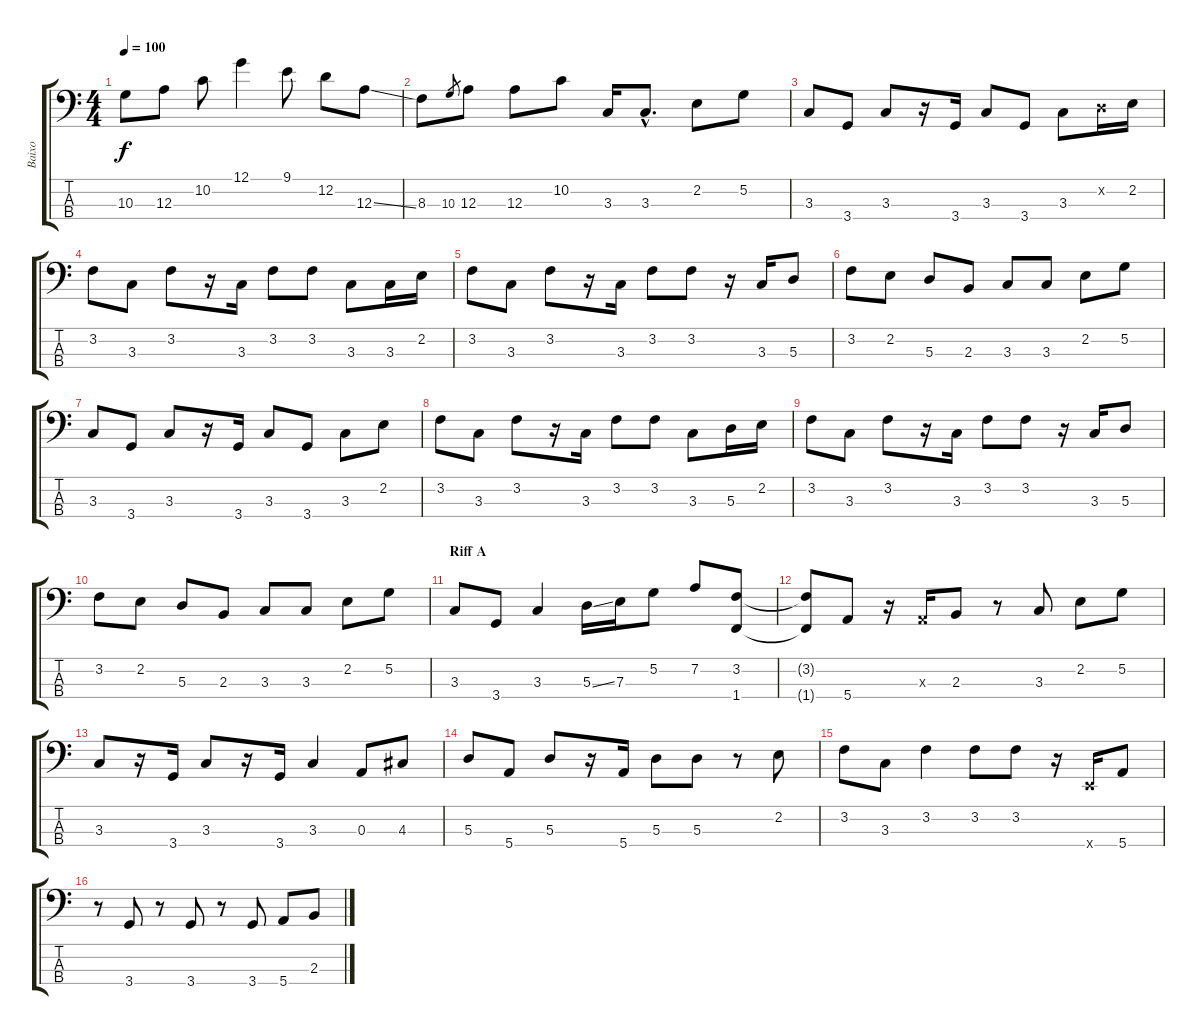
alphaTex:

\track ("Baixo" "Baixo") {instrument electricbassfinger}
\staff {score tabs}
\tuning (G2 D2 A1 E1) {hide}
\ts (4 4)
\tempo 100
\clef f4
\ks c
10.3.8{dy f instrument electricbassfinger} 12.3.8 10.2.8 12.1.4 9.1.8 12.2.8 12.3{ss}.8 |
8.3.8 10.3.8{gr} 12.3.8 12.3.8 10.2.8 3.3.16 3.3{hac}.8{d} 2.2.8 5.2.8 |
3.3.8 3.4.8 3.3.8 r.16 3.4.16 3.3.8 3.4.8 3.3.8 0.2{x}.16 2.2.16 |
3.2.8 3.3.8 3.2.8 r.16 3.3.16 3.2.8 3.2.8 3.3.8 3.3.16 2.2.16 |
3.2.8 3.3.8 3.2.8 r.16 3.3.16 3.2.8 3.2.8 r.16 3.3.16 5.3.8 |
3.2.8 2.2.8 5.3.8 2.3.8 3.3.8 3.3.8 2.2.8 5.2.8 |
3.3.8 3.4.8 3.3.8 r.16 3.4.16 3.3.8 3.4.8 3.3.8 2.2.8 |
3.2.8 3.3.8 3.2.8 r.16 3.3.16 3.2.8 3.2.8 3.3.8 5.3.16 2.2.16 |
3.2.8 3.3.8 3.2.8 r.16 3.3.16 3.2.8 3.2.8 r.16 3.3.16 5.3.8 |
3.2.8 2.2.8 5.3.8 2.3.8 3.3.8 3.3.8 2.2.8 5.2.8 |
\section ("" "Riff A")
3.3.8 3.4.8 3.3.4 5.3{ss}.16 7.3.16 5.2.8 7.2.8 (3.2 1.4).8 |
(3.2{t} 1.4{t}).8 5.4.8 r.16 0.3{x}.16 2.3.8 r.8 3.3.8 2.2.8 5.2.8 |
3.3.8 r.16 3.4.16 3.3.8 r.16 3.4.16 3.3.4 0.3.8 4.3.8 |
5.3.8 5.4.8 5.3.8 r.16 5.4.16 5.3.8 5.3.8 r.8 2.2.8 |
3.2.8 3.3.8 3.2.4 3.2.8 3.2.8 r.16 0.4{x}.16 5.4.8 |
r.8 3.4.8 r.8 3.4.8 r.8 3.4.8 5.4.8 2.3.8
